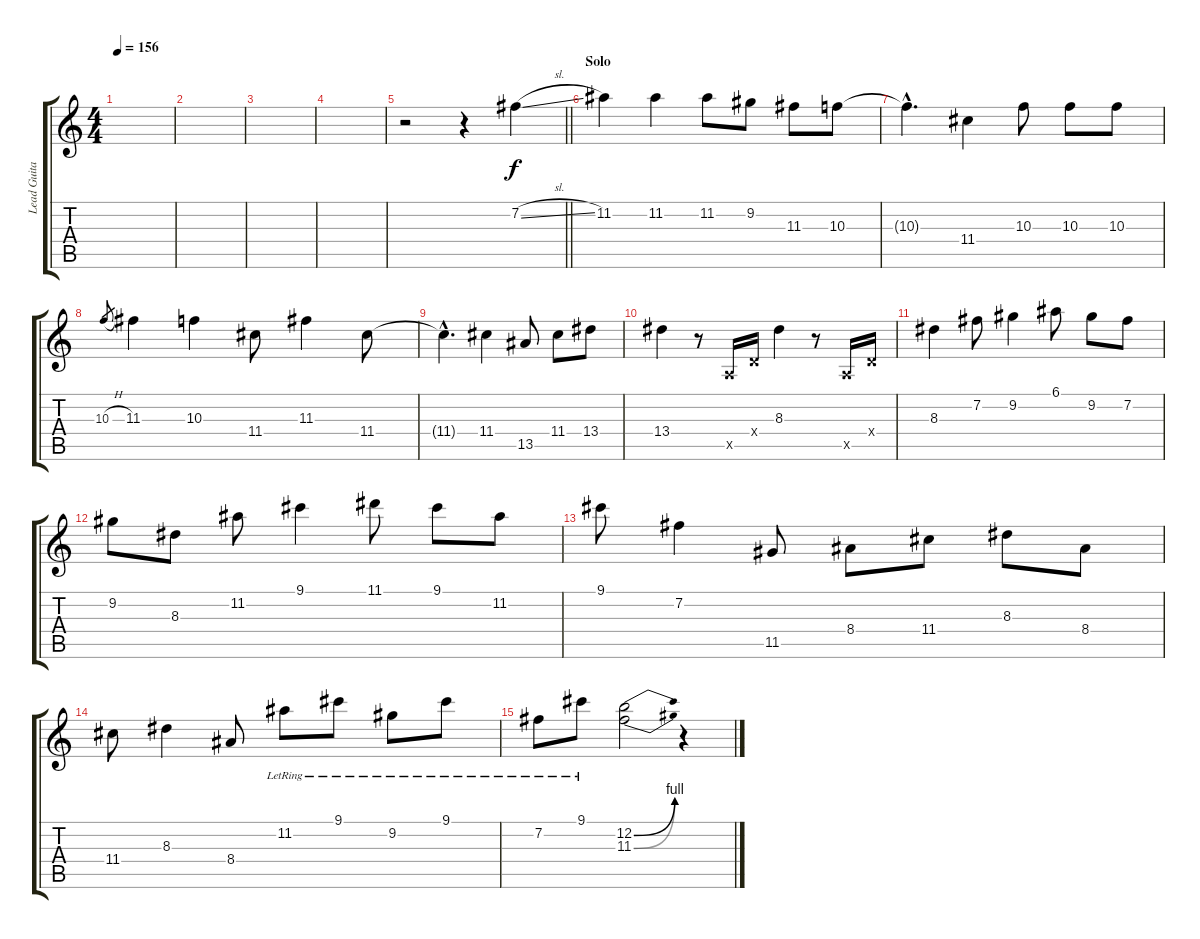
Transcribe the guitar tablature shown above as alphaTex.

\track ("Lead Guitar" "Lead Guita") {instrument overdrivenguitar}
\staff {score tabs}
\tuning (E4 B3 G3 D3 A2 E2) {hide}
\ts (4 4)
\tempo 156
\clef g2
\ks c
|
|
|
|
\barLineRight lightlight
r.2 r.4 7.2{sl}.4 |
\section ("" "Solo")
11.2.4 11.2.4 11.2.8 9.2.8 11.3.8 10.3.8 |
10.3{hac t}.4{d} 11.4.4 10.3.8 10.3.8 10.3.8 |
10.3{h}.8{gr} 11.3.4 10.3.4 11.4.8 11.3.4 11.4.8 |
11.4{hac t}.4{d} 11.4.4 13.5.8 11.4.8 13.4.8 |
13.4.4 r.8 0.5{x}.16 0.4{x}.16 8.3.4 r.8 0.5{x}.16 0.4{x}.16 |
8.3.4 7.2.8 9.2.4 6.1.8 9.2.8 7.2.8 |
9.2.8 8.3.8 11.2.8 9.1.4 11.1.8 9.1.8 11.2.8 |
9.1.8 7.2.4 11.5.8 8.4.8 11.4.8 8.3.8 8.4.8 |
11.4.8 8.3.4 8.4.8 11.2{lr}.8 9.1{lr}.8 9.2{lr}.8 9.1{lr}.8 |
7.2{lr}.8 9.1{lr}.8 (12.2{be (bend 0 0 60 4)} 11.3{be (bend 0 0 60 4)}).2 r.4
